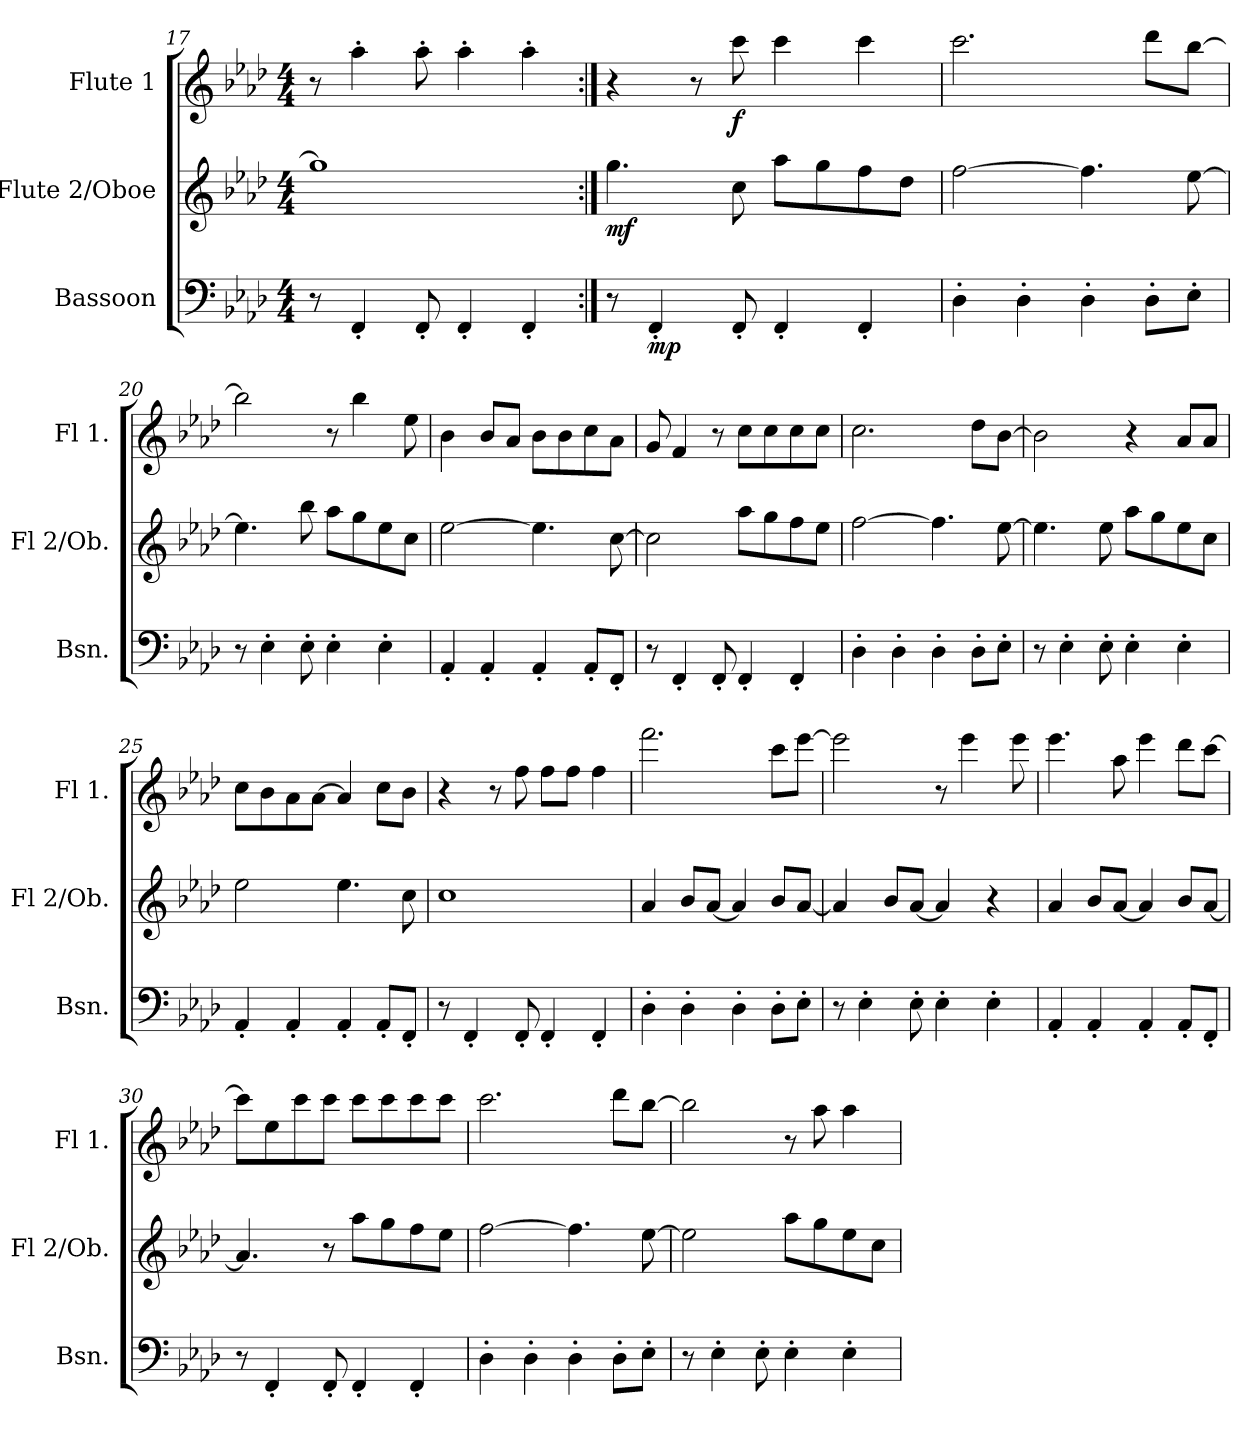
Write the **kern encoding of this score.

**kern	**dynam	**kern	**dynam	**kern	**dynam
*part3	*part3	*part2	*part2	*part1	*part1
*staff3	*staff3	*staff2	*staff2	*staff1	*staff1
*I"Bassoon	*	*I"Flute 2/Oboe	*	*I"Flute 1	*
*I'Bsn.	*	*I'Fl 2/Ob.	*	*I'Fl 1.	*
*clefF4	*	*clefG2	*	*clefG2	*
*k[b-e-a-d-]	*	*k[b-e-a-d-]	*	*k[b-e-a-d-]	*
*M4/4	*	*M4/4	*	*M4/4	*
=17	=17	=17	=17	=17	=17
8r	.	1gg]	.	8r	.
4FF'/	.	.	.	4aa-'\	.
8FF'/	.	.	.	8aa-'\	.
4FF'/	.	.	.	4aa-'\	.
4FF'/	.	.	.	4aa-'\	.
=18:|!	=18:|!	=18:|!	=18:|!	=18:|!	=18:|!
!	!	!	!LO:DY:b	!	!
8r	.	4.gg\	mf	4r	.
!	!LO:DY:b	!	!	!	!
4FF'/	mp	.	.	.	.
.	.	.	.	8r	.
!	!	!	!	!	!LO:DY:b
8FF'/	.	8cc\	.	8ccc\	f
4FF'/	.	8aa-\L	.	4ccc\	.
.	.	8gg\	.	.	.
4FF'/	.	8ff\	.	4ccc\	.
.	.	8dd-\J	.	.	.
=19	=19	=19	=19	=19	=19
4D-'\	.	[2ff\	.	2.ccc\	.
4D-'\	.	.	.	.	.
4D-'\	.	4.ff\]	.	.	.
8D-'\L	.	.	.	8ddd-\L	.
8E-'\J	.	[8ee-\	.	[8bb-\J	.
=20	=20	=20	=20	=20	=20
8r	.	4.ee-\]	.	2bb-\]	.
4E-'\	.	.	.	.	.
8E-'\	.	8bb-\	.	.	.
4E-'\	.	8aa-\L	.	8r	.
.	.	8gg\	.	4bb-\	.
4E-'\	.	8ee-\	.	.	.
.	.	8cc\J	.	8ee-\	.
!!LO:LB:g=z
=21	=21	=21	=21	=21	=21
4AA-'/	.	[2ee-\	.	4b-\	.
4AA-'/	.	.	.	8b-/L	.
.	.	.	.	8a-/J	.
4AA-'/	.	4.ee-\]	.	8b-\L	.
.	.	.	.	8b-\	.
8AA-'/L	.	.	.	8cc\	.
8FF'/J	.	[8cc\	.	8a-\J	.
=22	=22	=22	=22	=22	=22
8r	.	2cc\]	.	8g/	.
4FF'/	.	.	.	4f/	.
8FF'/	.	.	.	8r	.
4FF'/	.	8aa-\L	.	8cc\L	.
.	.	8gg\	.	8cc\	.
4FF'/	.	8ff\	.	8cc\	.
.	.	8ee-\J	.	8cc\J	.
=23	=23	=23	=23	=23	=23
4D-'\	.	[2ff\	.	2.cc\	.
4D-'\	.	.	.	.	.
4D-'\	.	4.ff\]	.	.	.
8D-'\L	.	.	.	8dd-\L	.
8E-'\J	.	[8ee-\	.	[8b-\J	.
=24	=24	=24	=24	=24	=24
8r	.	4.ee-\]	.	2b-\]	.
4E-'\	.	.	.	.	.
8E-'\	.	8ee-\	.	.	.
4E-'\	.	8aa-\L	.	4r	.
.	.	8gg\	.	.	.
4E-'\	.	8ee-\	.	8a-/L	.
.	.	8cc\J	.	8a-/J	.
=25	=25	=25	=25	=25	=25
4AA-'/	.	2ee-\	.	8cc\L	.
.	.	.	.	8b-\	.
4AA-'/	.	.	.	8a-\	.
.	.	.	.	[8a-\J	.
4AA-'/	.	4.ee-\	.	4a-/]	.
8AA-'/L	.	.	.	8cc\L	.
8FF'/J	.	8cc\	.	8b-\J	.
!!LO:LB:g=z
=26	=26	=26	=26	=26	=26
8r	.	1cc	.	4r	.
4FF'/	.	.	.	.	.
.	.	.	.	8r	.
8FF'/	.	.	.	8ff\	.
4FF'/	.	.	.	8ff\L	.
.	.	.	.	8ff\J	.
4FF'/	.	.	.	4ff\	.
=27	=27	=27	=27	=27	=27
4D-'\	.	4a-/	.	2.fff\	.
4D-'\	.	8b-/L	.	.	.
.	.	[8a-/J	.	.	.
4D-'\	.	4a-/]	.	.	.
8D-'\L	.	8b-/L	.	8ccc\L	.
8E-'\J	.	[8a-/J	.	[8eee-\J	.
=28	=28	=28	=28	=28	=28
8r	.	4a-/]	.	2eee-\]	.
4E-'\	.	.	.	.	.
.	.	8b-/L	.	.	.
8E-'\	.	[8a-/J	.	.	.
4E-'\	.	4a-/]	.	8r	.
.	.	.	.	4eee-\	.
4E-'\	.	4r	.	.	.
.	.	.	.	8eee-\	.
=29	=29	=29	=29	=29	=29
4AA-'/	.	4a-/	.	4.eee-\	.
4AA-'/	.	8b-/L	.	.	.
.	.	[8a-/J	.	8aa-\	.
4AA-'/	.	4a-/]	.	4eee-\	.
8AA-'/L	.	8b-/L	.	8ddd-\L	.
8FF'/J	.	[8a-/J	.	[8ccc\J	.
=30	=30	=30	=30	=30	=30
8r	.	4.a-/]	.	8ccc\L]	.
4FF'/	.	.	.	8ee-\	.
.	.	.	.	8ccc\	.
8FF'/	.	8r	.	8ccc\J	.
4FF'/	.	8aa-\L	.	8ccc\L	.
.	.	8gg\	.	8ccc\	.
4FF'/	.	8ff\	.	8ccc\	.
.	.	8ee-\J	.	8ccc\J	.
!!LO:LB:g=z
=31	=31	=31	=31	=31	=31
4D-'\	.	[2ff\	.	2.ccc\	.
4D-'\	.	.	.	.	.
4D-'\	.	4.ff\]	.	.	.
8D-'\L	.	.	.	8ddd-\L	.
8E-'\J	.	[8ee-\	.	[8bb-\J	.
=32	=32	=32	=32	=32	=32
8r	.	2ee-\]	.	2bb-\]	.
4E-'\	.	.	.	.	.
8E-'\	.	.	.	.	.
4E-'\	.	8aa-\L	.	8r	.
.	.	8gg\	.	8aa-\	.
4E-'\	.	8ee-\	.	4aa-\	.
.	.	8cc\J	.	.	.
=	=	=	=	=	=
*-	*-	*-	*-	*-	*-
